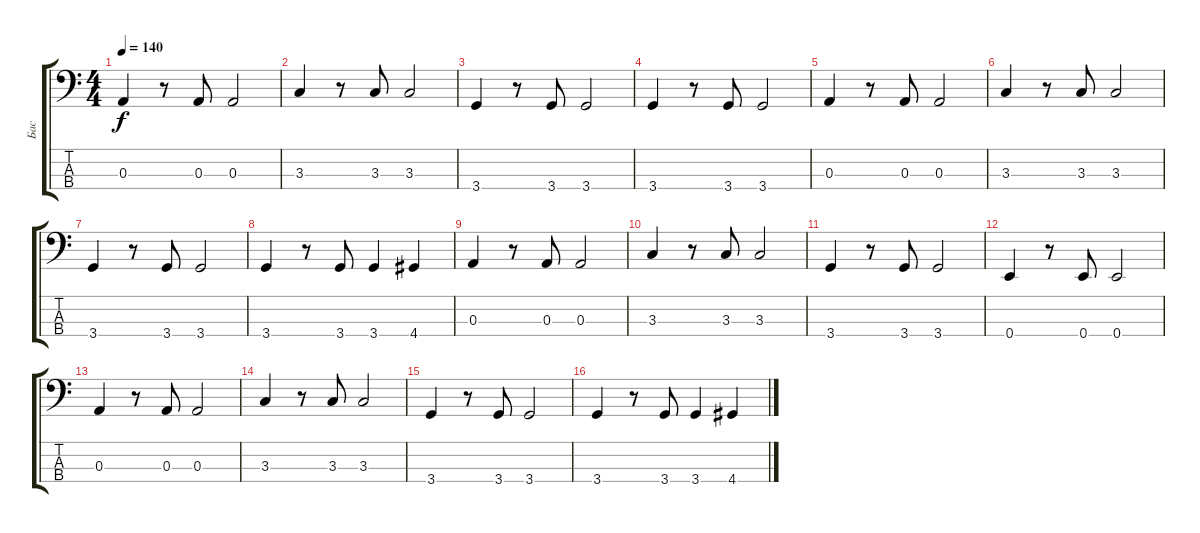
\track ("Бас" "Бас") {instrument electricbassfinger}
\staff {score tabs}
\tuning (G2 D2 A1 E1) {hide}
\ts (4 4)
\tempo 140
\clef f4
\ks c
0.3.4{dy f} r.8 0.3.8 0.3.2 |
3.3.4 r.8 3.3.8 3.3.2 |
3.4.4 r.8 3.4.8 3.4.2 |
3.4.4 r.8 3.4.8 3.4.2 |
0.3.4 r.8 0.3.8 0.3.2 |
3.3.4 r.8 3.3.8 3.3.2 |
3.4.4 r.8 3.4.8 3.4.2 |
3.4.4 r.8 3.4.8 3.4.4 4.4.4 |
0.3.4 r.8 0.3.8 0.3.2 |
3.3.4 r.8 3.3.8 3.3.2 |
3.4.4 r.8 3.4.8 3.4.2 |
0.4.4 r.8 0.4.8 0.4.2 |
0.3.4 r.8 0.3.8 0.3.2 |
3.3.4 r.8 3.3.8 3.3.2 |
3.4.4 r.8 3.4.8 3.4.2 |
3.4.4 r.8 3.4.8 3.4.4 4.4.4
